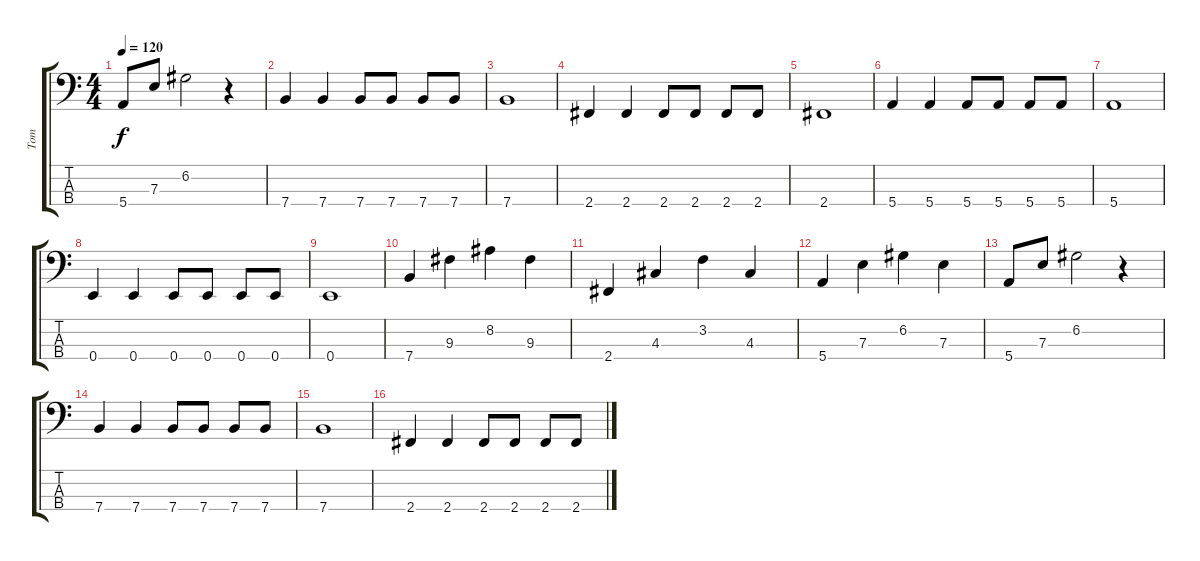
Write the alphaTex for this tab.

\track ("Tom" "Tom") {instrument electricbassfinger}
\staff {score tabs}
\tuning (G2 D2 A1 E1) {hide}
\ts (4 4)
\tempo 120
\clef f4
\ks c
5.4.8{dy f} 7.3.8 6.2.2 r.4 |
7.4.4 7.4.4 7.4.8 7.4.8 7.4.8 7.4.8 |
7.4.1 |
2.4.4 2.4.4 2.4.8 2.4.8 2.4.8 2.4.8 |
2.4.1 |
5.4.4 5.4.4 5.4.8 5.4.8 5.4.8 5.4.8 |
5.4.1 |
0.4.4 0.4.4 0.4.8 0.4.8 0.4.8 0.4.8 |
0.4.1 |
7.4.4 9.3.4 8.2.4 9.3.4 |
2.4.4 4.3.4 3.2.4 4.3.4 |
5.4.4 7.3.4 6.2.4 7.3.4 |
5.4.8 7.3.8 6.2.2 r.4 |
7.4.4 7.4.4 7.4.8 7.4.8 7.4.8 7.4.8 |
7.4.1 |
2.4.4 2.4.4 2.4.8 2.4.8 2.4.8 2.4.8
